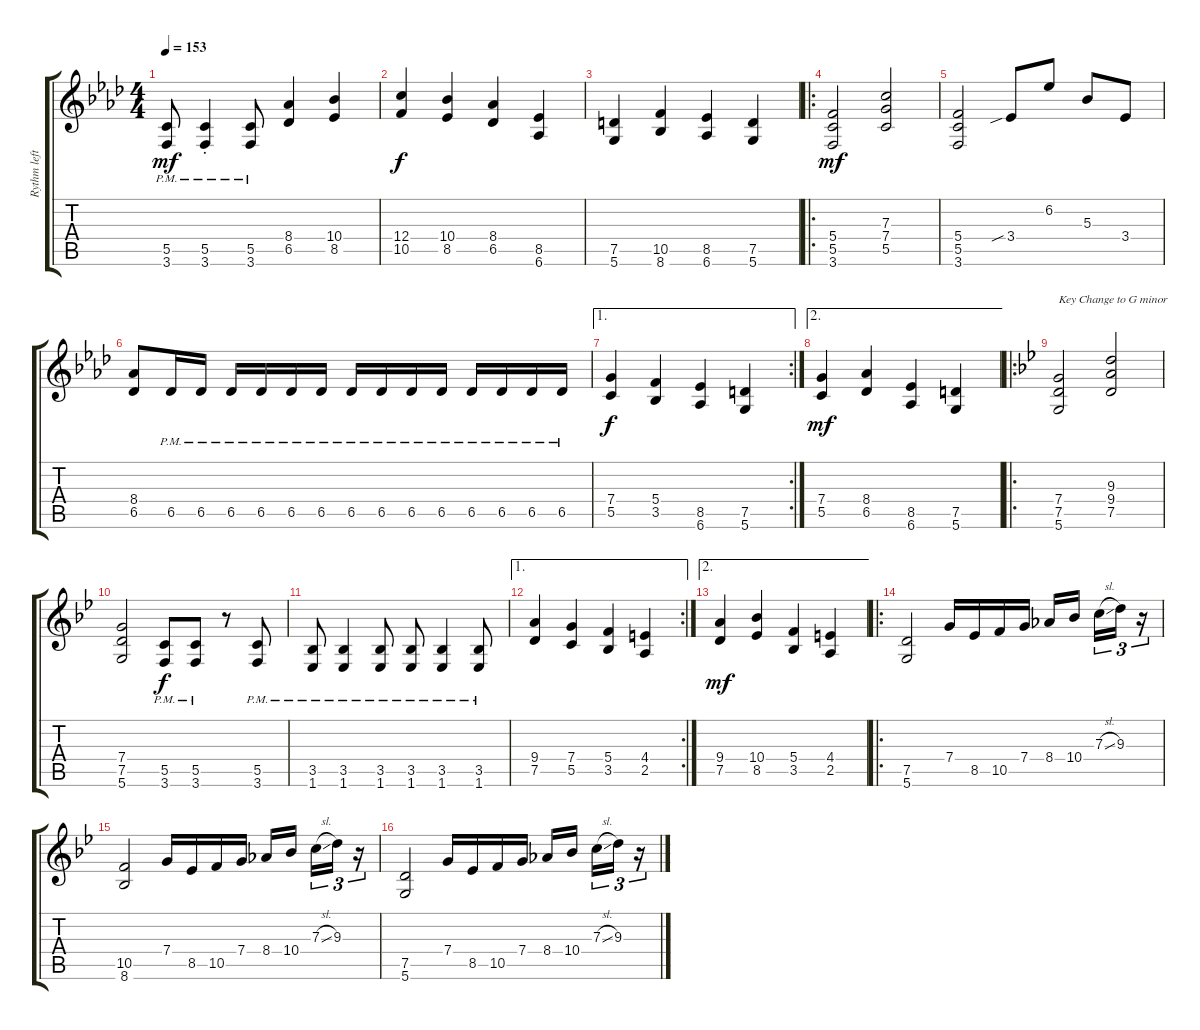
\track ("Rythm left channel" "Rythm left") {instrument distortionguitar}
\staff {score tabs}
\tuning (D4 A3 F3 C3 G2 D2) {hide}
\ts (4 4)
\tempo 153
\clef g2
\ks fminor
(5.5{pm} 3.6{pm}).8{dy mf} (5.5{pm st} 3.6{pm st}).4 (5.5{pm} 3.6{pm}).8 (8.4 6.5).4 (10.4 8.5).4 |
(12.4 10.5).4{dy f} (10.4 8.5).4 (8.4 6.5).4 (8.5 6.6).4 |
(7.5 5.6).4 (10.5 8.6).4 (8.5 6.6).4 (7.5 5.6).4 |
\ro
(5.4 5.5 3.6).2{dy mf} (7.3 7.4 5.5).2 |
(5.4 5.5 3.6).2 3.4{sib}.8 6.2.8 5.3.8 3.4.8 |
(8.4 6.5).8 6.5{pm}.16 6.5{pm}.16 6.5{pm}.16 6.5{pm}.16 6.5{pm}.16 6.5{pm}.16 6.5{pm}.16 6.5{pm}.16 6.5{pm}.16 6.5{pm}.16 6.5{pm}.16 6.5{pm}.16 6.5{pm}.16 6.5{pm}.16 |
\ae 1
\rc 2
(7.4 5.5).4{dy f} (5.4 3.5).4 (8.5 6.6).4 (7.5 5.6).4 |
\ae 2
(7.4 5.5).4{dy mf} (8.4 6.5).4 (8.5 6.6).4 (7.5 5.6).4 |
\ro
\ks gminor
(7.4 7.5 5.6).2{txt "Key Change to G minor"} (9.3 9.4 7.5).2 |
(7.4 7.5 5.6).2 (5.5{pm} 3.6{pm}).8{dy f} (5.5{pm} 3.6{pm}).8 r.8 (5.5{pm} 3.6{pm}).8 |
(3.5{pm} 1.6{pm}).8 (3.5{pm} 1.6{pm}).4 (3.5{pm} 1.6{pm}).8 (3.5{pm} 1.6{pm}).8 (3.5{pm} 1.6{pm}).4 (3.5{pm} 1.6{pm}).8 |
\ae 1
\rc 2
(9.4 7.5).4 (7.4 5.5).4 (5.4 3.5).4 (4.4 2.5).4 |
\ae 2
(9.4 7.5).4{dy mf} (10.4 8.5).4 (5.4 3.5).4 (4.4 2.5).4 |
\ro
(7.5 5.6).2 7.4.16 8.5.16 10.5.16 7.4.16 8.4.16 10.4.16{beam splitsecondary} 7.3{sl}.16{tu (3 2)} 9.3.16{tu (3 2)} r.16{tu (3 2)} |
(10.5 8.6).2 7.4.16 8.5.16 10.5.16 7.4.16 8.4.16 10.4.16{beam splitsecondary} 7.3{sl}.16{tu (3 2)} 9.3.16{tu (3 2)} r.16{tu (3 2)} |
(7.5 5.6).2 7.4.16 8.5.16 10.5.16 7.4.16 8.4.16 10.4.16{beam splitsecondary} 7.3{sl}.16{tu (3 2)} 9.3.16{tu (3 2)} r.16{tu (3 2)}
